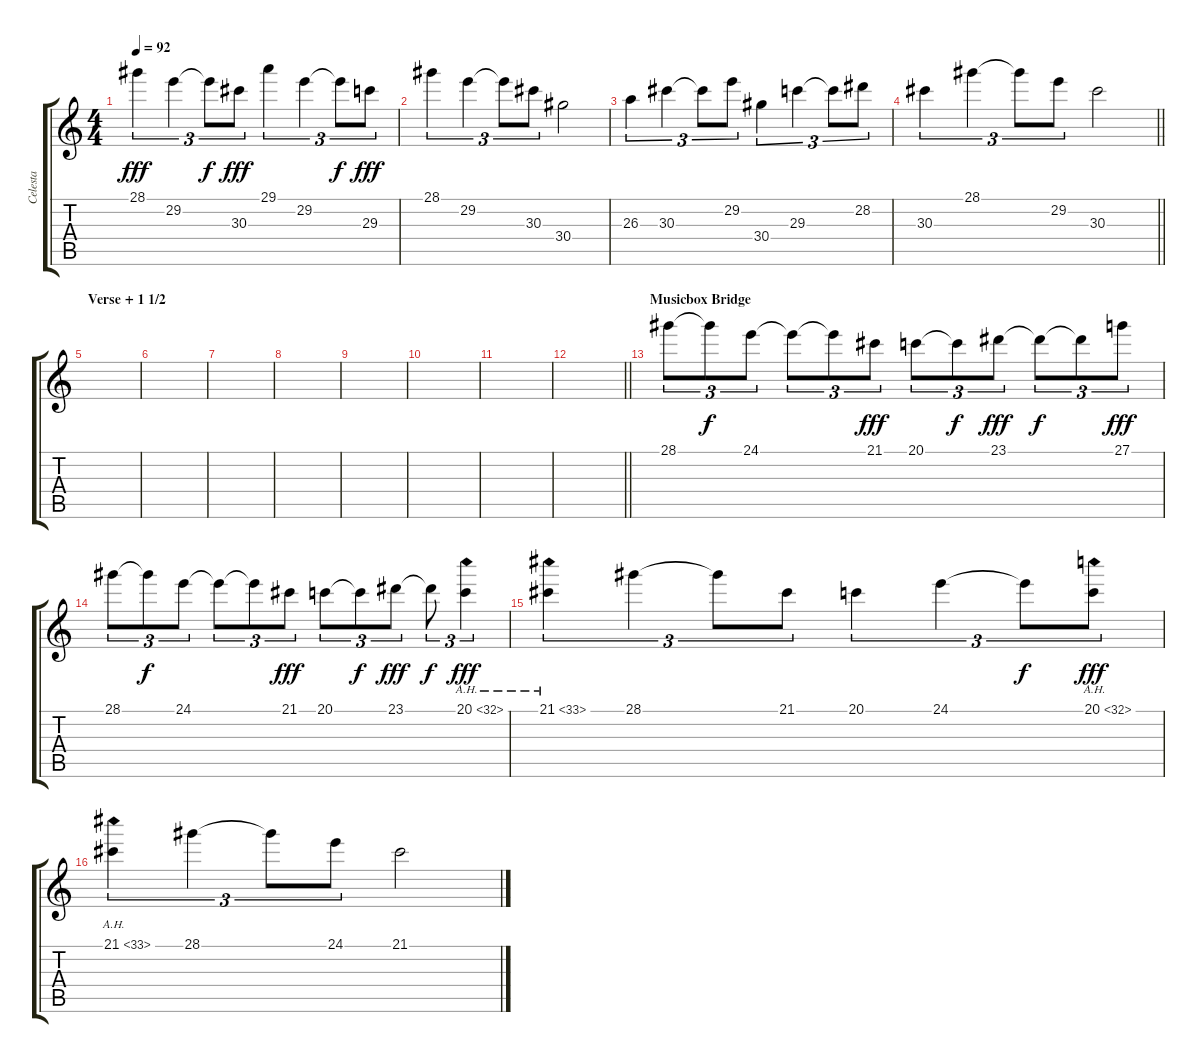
\track ("Celesta" "Celesta") {instrument celesta}
\staff {score tabs}
\tuning (E4 B3 G3 D3 A2 E2) {hide}
\ts (4 4)
\tempo 92
\clef g2
\ks c
28.1.4{tu (3 2) dy fff} 29.2.4{tu (3 2)} 29.2{t}.8{tu (3 2) dy f} 30.3.8{tu (3 2) dy fff} 29.1.4{tu (3 2)} 29.2.4{tu (3 2)} 29.2{t}.8{tu (3 2) dy f} 29.3.8{tu (3 2) dy fff} |
28.1.4{tu (3 2)} 29.2.4{tu (3 2)} 29.2{t}.8{tu (3 2)} 30.3.8{tu (3 2)} 30.4.2 |
26.3.4{tu (3 2)} 30.3.4{tu (3 2)} 30.3{t}.8{tu (3 2)} 29.2.8{tu (3 2)} 30.4.4{tu (3 2)} 29.3.4{tu (3 2)} 29.3{t}.8{tu (3 2)} 28.2.8{tu (3 2)} |
\barLineRight lightlight
30.3.4{tu (3 2)} 28.1.4{tu (3 2)} 28.1{t}.8{tu (3 2)} 29.2.8{tu (3 2)} 30.3.2 |
\section ("" "Verse + 1 1/2")
|
|
|
|
|
|
|
\barLineRight lightlight
|
\section ("" "Musicbox Bridge")
28.1.8{tu (3 2)} 28.1{t}.8{tu (3 2) dy f} 24.1.8{tu (3 2)} 24.1{t}.8{tu (3 2)} 24.1{t}.8{tu (3 2)} 21.1.8{tu (3 2) dy fff} 20.1.8{tu (3 2)} 20.1{t}.8{tu (3 2) dy f} 23.1.8{tu (3 2) dy fff} 23.1{t}.8{tu (3 2) dy f} 23.1{t}.8{tu (3 2)} 27.1.8{tu (3 2) dy fff} |
28.1.8{tu (3 2)} 28.1{t}.8{tu (3 2) dy f} 24.1.8{tu (3 2)} 24.1{t}.8{tu (3 2)} 24.1{t}.8{tu (3 2)} 21.1.8{tu (3 2) dy fff} 20.1.8{tu (3 2)} 20.1{t}.8{tu (3 2) dy f} 23.1.8{tu (3 2) dy fff} 23.1{t}.8{tu (3 2) dy f} 20.1{ah 12}.4{tu (3 2) dy fff} |
21.1{ah 12}.4{tu (3 2)} 28.1.4{tu (3 2)} 28.1{t}.8{tu (3 2)} 21.1.8{tu (3 2)} 20.1.4{tu (3 2)} 24.1.4{tu (3 2)} 24.1{t}.8{tu (3 2) dy f} 20.1{ah 12}.8{tu (3 2) dy fff} |
21.1{ah 12}.4{tu (3 2)} 28.1.4{tu (3 2)} 28.1{t}.8{tu (3 2)} 24.1.8{tu (3 2)} 21.1.2
